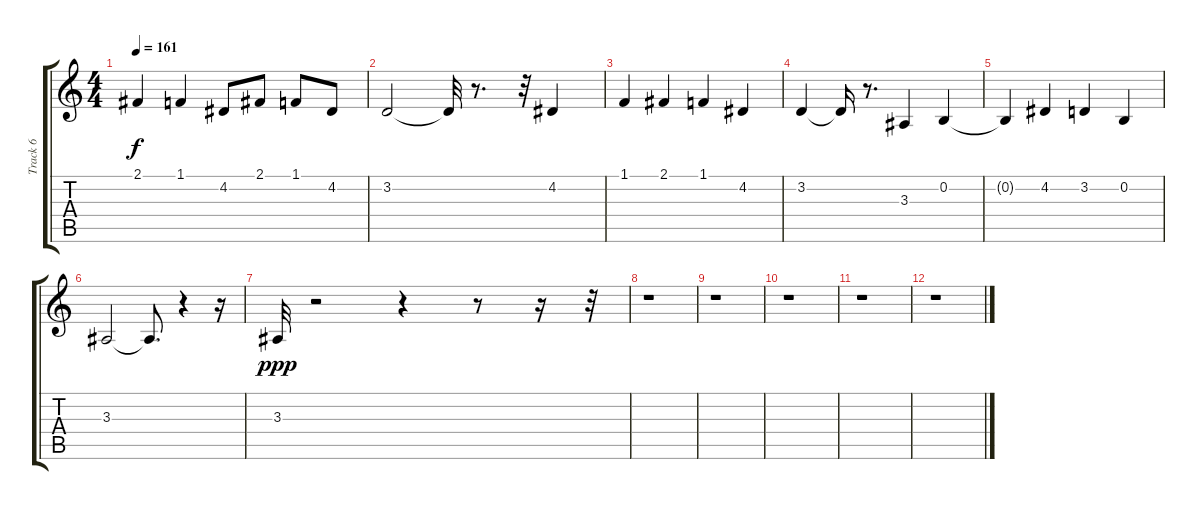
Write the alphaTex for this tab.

\track ("Track 6" "Track 6") {instrument pad4choir}
\staff {score tabs}
\tuning (E4 B3 G3 D3 A2 E2) {hide}
\ts (4 4)
\tempo 161
\clef g2
\ks c
2.1.4{dy f} 1.1.4 4.2.8 2.1.8 1.1.8 4.2.8 |
3.2.2 3.2{t}.32 r.8{d} r.32 4.2.4 |
1.1.4 2.1.4 1.1.4 4.2.4 |
3.2.4 3.2{t}.16 r.8{d} 3.3.4 0.2.4 |
0.2{t}.4 4.2.4 3.2.4 0.2.4 |
3.3.2 3.3{t}.8{d} r.4 r.16 |
3.3.32{dy ppp} r.2 r.4 r.8 r.16 r.32 |
r.1 |
r.1 |
r.1 |
r.1 |
r.1
